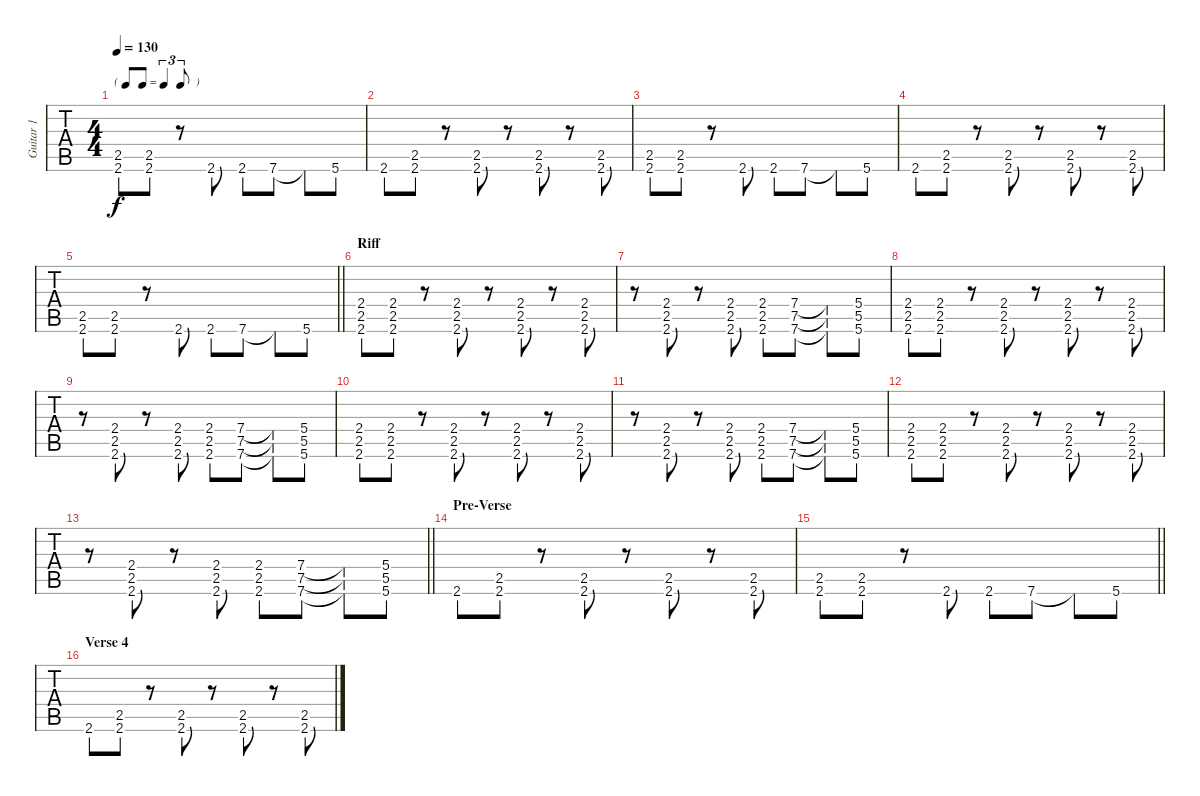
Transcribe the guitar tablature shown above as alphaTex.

\track ("Guitar 1" "Guitar 1") {instrument electricguitarmuted}
\staff {tabs}
\tuning (E4 B3 G3 D3 A2 D2) {hide}
\ts (4 4)
\tf triplet8th
\tempo 130
\clef g2
\ks c
(2.5 2.6).8{dy f} (2.5 2.6).8 r.8 2.6.8 2.6.8 7.6.8 7.6{t}.8 5.6.8 |
2.6.8 (2.5 2.6).8 r.8 (2.5 2.6).8 r.8 (2.5 2.6).8 r.8 (2.5 2.6).8 |
(2.5 2.6).8 (2.5 2.6).8 r.8 2.6.8 2.6.8 7.6.8 7.6{t}.8 5.6.8 |
2.6.8 (2.5 2.6).8 r.8 (2.5 2.6).8 r.8 (2.5 2.6).8 r.8 (2.5 2.6).8 |
\barLineRight lightlight
(2.5 2.6).8 (2.5 2.6).8 r.8 2.6.8 2.6.8 7.6.8 7.6{t}.8 5.6.8 |
\section ("" "Riff")
(2.4 2.5 2.6).8{instrument overdrivenguitar} (2.4 2.5 2.6).8 r.8 (2.4 2.5 2.6).8 r.8 (2.4 2.5 2.6).8 r.8 (2.4 2.5 2.6).8 |
r.8 (2.4 2.5 2.6).8 r.8 (2.4 2.5 2.6).8 (2.4 2.5 2.6).8 (7.4 7.5 7.6).8 (7.4{t} 7.5{t} 7.6{t}).8 (5.4 5.5 5.6).8 |
(2.4 2.5 2.6).8 (2.4 2.5 2.6).8 r.8 (2.4 2.5 2.6).8 r.8 (2.4 2.5 2.6).8 r.8 (2.4 2.5 2.6).8 |
r.8 (2.4 2.5 2.6).8 r.8 (2.4 2.5 2.6).8 (2.4 2.5 2.6).8 (7.4 7.5 7.6).8 (7.4{t} 7.5{t} 7.6{t}).8 (5.4 5.5 5.6).8 |
(2.4 2.5 2.6).8 (2.4 2.5 2.6).8 r.8 (2.4 2.5 2.6).8 r.8 (2.4 2.5 2.6).8 r.8 (2.4 2.5 2.6).8 |
r.8 (2.4 2.5 2.6).8 r.8 (2.4 2.5 2.6).8 (2.4 2.5 2.6).8 (7.4 7.5 7.6).8 (7.4{t} 7.5{t} 7.6{t}).8 (5.4 5.5 5.6).8 |
(2.4 2.5 2.6).8 (2.4 2.5 2.6).8 r.8 (2.4 2.5 2.6).8 r.8 (2.4 2.5 2.6).8 r.8 (2.4 2.5 2.6).8 |
\barLineRight lightlight
r.8 (2.4 2.5 2.6).8 r.8 (2.4 2.5 2.6).8 (2.4 2.5 2.6).8 (7.4 7.5 7.6).8 (7.4{t} 7.5{t} 7.6{t}).8 (5.4 5.5 5.6).8 |
\section ("" "Pre-Verse")
2.6.8 (2.5 2.6).8{instrument electricguitarmuted} r.8 (2.5 2.6).8 r.8 (2.5 2.6).8 r.8 (2.5 2.6).8 |
\barLineRight lightlight
(2.5 2.6).8 (2.5 2.6).8 r.8 2.6.8 2.6.8 7.6.8 7.6{t}.8 5.6.8 |
\section ("" "Verse 4")
2.6.8 (2.5 2.6).8 r.8 (2.5 2.6).8 r.8 (2.5 2.6).8 r.8 (2.5 2.6).8
